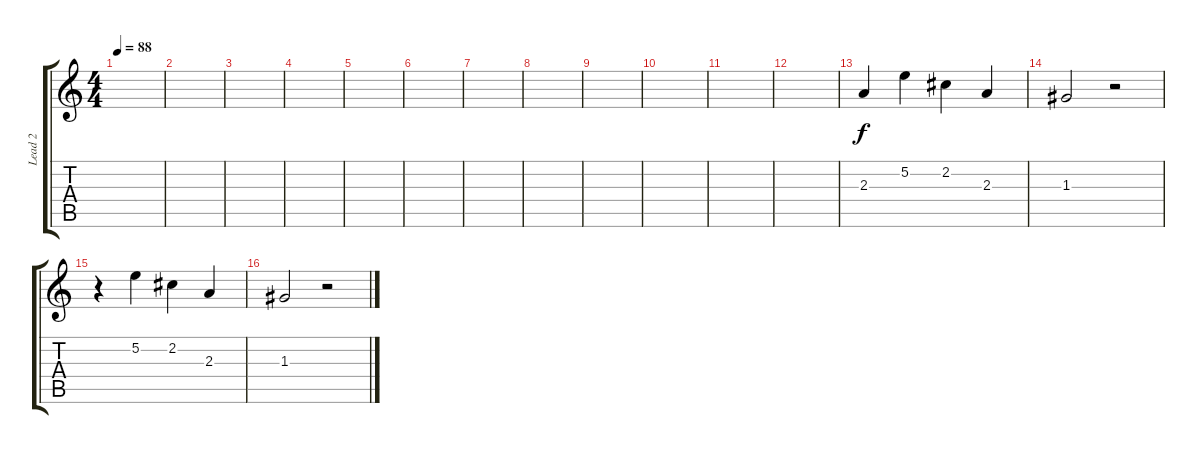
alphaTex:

\track ("Lead 2" "Lead 2") {instrument overdrivenguitar}
\staff {score tabs}
\tuning (E4 B3 G3 D3 A2 E2) {hide}
\ts (4 4)
\tempo 88
\clef g2
\ks c
|
|
|
|
|
|
|
|
|
|
|
|
2.3.4{volume 11} 5.2.4 2.2.4 2.3.4 |
1.3.2 r.2 |
r.4 5.2.4 2.2.4 2.3.4 |
1.3.2 r.2
